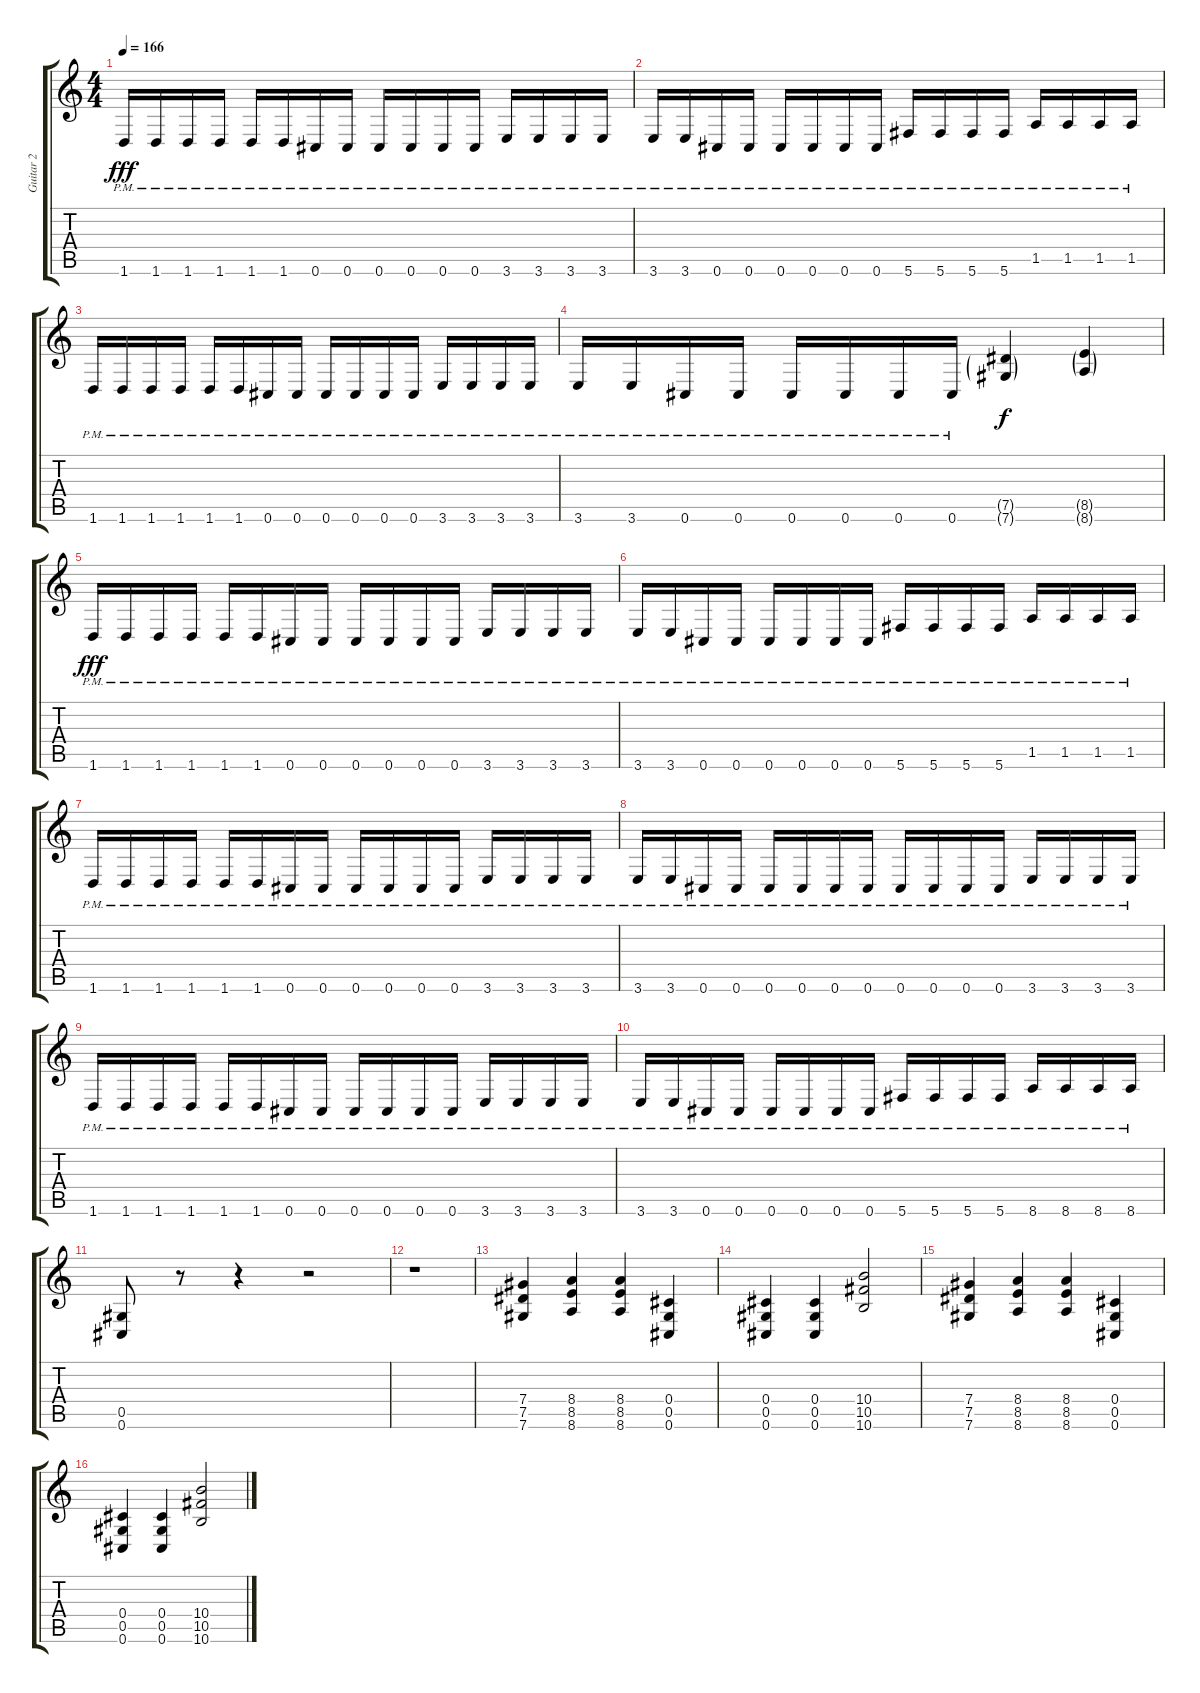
\track ("Guitar 2" "Guitar 2") {instrument distortionguitar}
\staff {score tabs}
\tuning (Eb4 Bb3 Gb3 Db3 Ab2 Db2) {hide}
\ts (4 4)
\tempo 166
\clef g2
\ks c
1.6{pm}.16{dy fff} 1.6{pm}.16 1.6{pm}.16 1.6{pm}.16 1.6{pm}.16 1.6{pm}.16 0.6{pm}.16 0.6{pm}.16 0.6{pm}.16 0.6{pm}.16 0.6{pm}.16 0.6{pm}.16 3.6{pm}.16 3.6{pm}.16 3.6{pm}.16 3.6{pm}.16 |
3.6{pm}.16 3.6{pm}.16 0.6{pm}.16 0.6{pm}.16 0.6{pm}.16 0.6{pm}.16 0.6{pm}.16 0.6{pm}.16 5.6{pm}.16 5.6{pm}.16 5.6{pm}.16 5.6{pm}.16 1.5{pm}.16 1.5{pm}.16 1.5{pm}.16 1.5{pm}.16 |
1.6{pm}.16 1.6{pm}.16 1.6{pm}.16 1.6{pm}.16 1.6{pm}.16 1.6{pm}.16 0.6{pm}.16 0.6{pm}.16 0.6{pm}.16 0.6{pm}.16 0.6{pm}.16 0.6{pm}.16 3.6{pm}.16 3.6{pm}.16 3.6{pm}.16 3.6{pm}.16 |
3.6{pm}.16 3.6{pm}.16 0.6{pm}.16 0.6{pm}.16 0.6{pm}.16 0.6{pm}.16 0.6{pm}.16 0.6{pm}.16 (7.5{g} 7.6{g}).4{dy f} (8.5{g} 8.6{g}).4 |
1.6{pm}.16{dy fff} 1.6{pm}.16 1.6{pm}.16 1.6{pm}.16 1.6{pm}.16 1.6{pm}.16 0.6{pm}.16 0.6{pm}.16 0.6{pm}.16 0.6{pm}.16 0.6{pm}.16 0.6{pm}.16 3.6{pm}.16 3.6{pm}.16 3.6{pm}.16 3.6{pm}.16 |
3.6{pm}.16 3.6{pm}.16 0.6{pm}.16 0.6{pm}.16 0.6{pm}.16 0.6{pm}.16 0.6{pm}.16 0.6{pm}.16 5.6{pm}.16 5.6{pm}.16 5.6{pm}.16 5.6{pm}.16 1.5{pm}.16 1.5{pm}.16 1.5{pm}.16 1.5{pm}.16 |
1.6{pm}.16 1.6{pm}.16 1.6{pm}.16 1.6{pm}.16 1.6{pm}.16 1.6{pm}.16 0.6{pm}.16 0.6{pm}.16 0.6{pm}.16 0.6{pm}.16 0.6{pm}.16 0.6{pm}.16 3.6{pm}.16 3.6{pm}.16 3.6{pm}.16 3.6{pm}.16 |
3.6{pm}.16 3.6{pm}.16 0.6{pm}.16 0.6{pm}.16 0.6{pm}.16 0.6{pm}.16 0.6{pm}.16 0.6{pm}.16 0.6{pm}.16 0.6{pm}.16 0.6{pm}.16 0.6{pm}.16 3.6{pm}.16 3.6{pm}.16 3.6{pm}.16 3.6{pm}.16 |
1.6{pm}.16 1.6{pm}.16 1.6{pm}.16 1.6{pm}.16 1.6{pm}.16 1.6{pm}.16 0.6{pm}.16 0.6{pm}.16 0.6{pm}.16 0.6{pm}.16 0.6{pm}.16 0.6{pm}.16 3.6{pm}.16 3.6{pm}.16 3.6{pm}.16 3.6{pm}.16 |
3.6{pm}.16 3.6{pm}.16 0.6{pm}.16 0.6{pm}.16 0.6{pm}.16 0.6{pm}.16 0.6{pm}.16 0.6{pm}.16 5.6{pm}.16 5.6{pm}.16 5.6{pm}.16 5.6{pm}.16 8.6{pm}.16 8.6{pm}.16 8.6{pm}.16 8.6{pm}.16 |
(0.5 0.6).8 r.8 r.4 r.2 |
r.1 |
(7.4 7.5 7.6).4 (8.4 8.5 8.6).4 (8.4 8.5 8.6).4 (0.4 0.5 0.6).4 |
(0.4 0.5 0.6).4 (0.4 0.5 0.6).4 (10.4 10.5 10.6).2 |
(7.4 7.5 7.6).4 (8.4 8.5 8.6).4 (8.4 8.5 8.6).4 (0.4 0.5 0.6).4 |
(0.4 0.5 0.6).4 (0.4 0.5 0.6).4 (10.4 10.5 10.6).2
